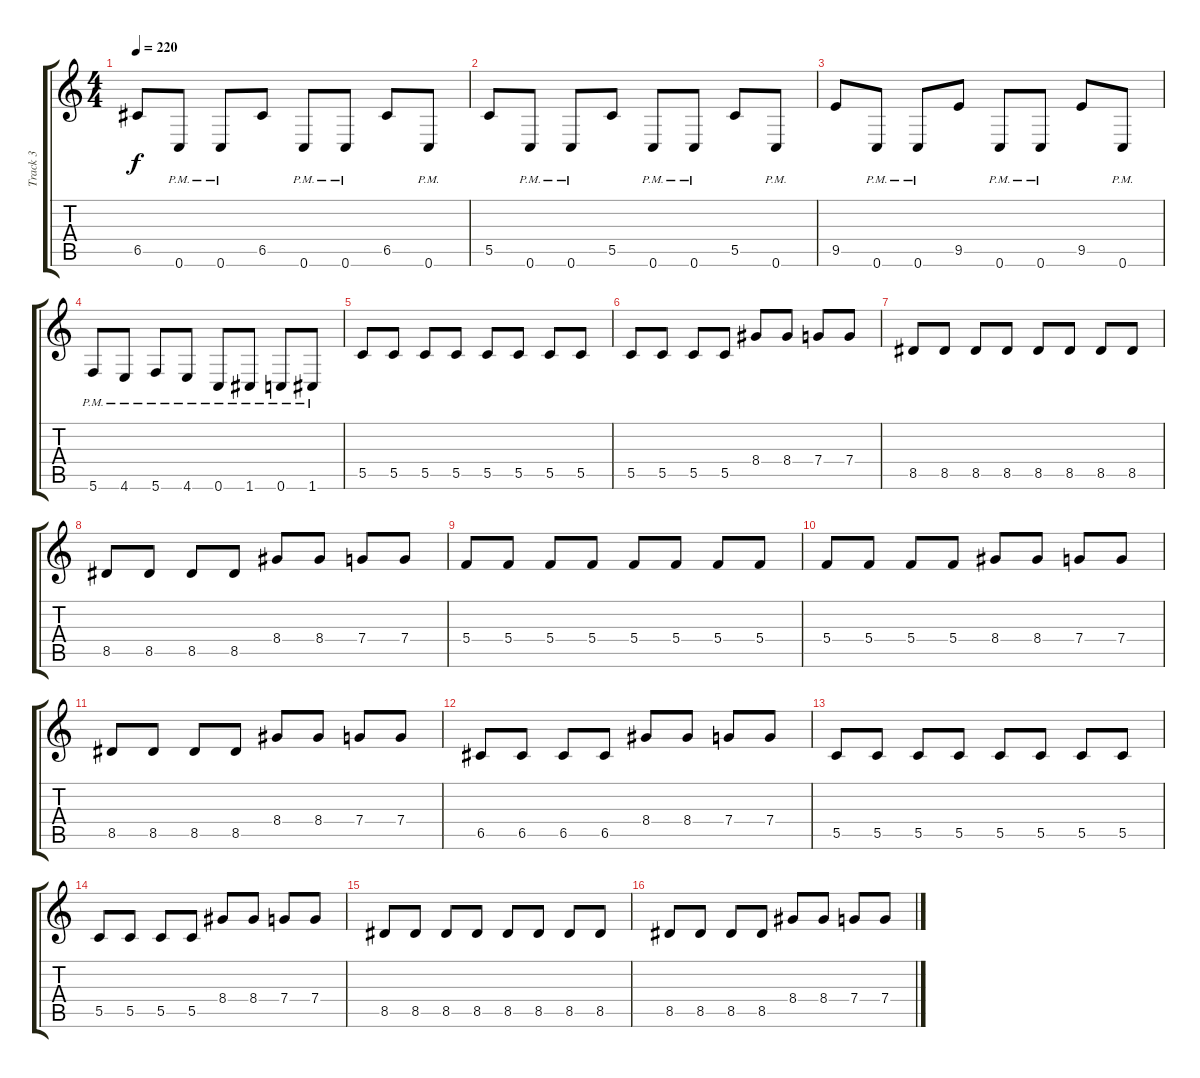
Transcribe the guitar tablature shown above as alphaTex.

\track ("Track 3" "Track 3") {instrument distortionguitar}
\staff {score tabs}
\tuning (D4 A3 F3 C3 G2 C2) {hide}
\ts (4 4)
\tempo 220
\clef g2
\ks c
6.5.8{dy f} 0.6{pm}.8 0.6{pm}.8 6.5.8 0.6{pm}.8 0.6{pm}.8 6.5.8 0.6{pm}.8 |
5.5.8 0.6{pm}.8 0.6{pm}.8 5.5.8 0.6{pm}.8 0.6{pm}.8 5.5.8 0.6{pm}.8 |
9.5.8 0.6{pm}.8 0.6{pm}.8 9.5.8 0.6{pm}.8 0.6{pm}.8 9.5.8 0.6{pm}.8 |
5.6{pm}.8 4.6{pm}.8 5.6{pm}.8 4.6{pm}.8 0.6{pm}.8 1.6{pm}.8 0.6{pm}.8 1.6{pm}.8 |
5.5.8 5.5.8 5.5.8 5.5.8 5.5.8 5.5.8 5.5.8 5.5.8 |
5.5.8 5.5.8 5.5.8 5.5.8 8.4.8 8.4.8 7.4.8 7.4.8 |
8.5.8 8.5.8 8.5.8 8.5.8 8.5.8 8.5.8 8.5.8 8.5.8 |
8.5.8 8.5.8 8.5.8 8.5.8 8.4.8 8.4.8 7.4.8 7.4.8 |
5.4.8 5.4.8 5.4.8 5.4.8 5.4.8 5.4.8 5.4.8 5.4.8 |
5.4.8 5.4.8 5.4.8 5.4.8 8.4.8 8.4.8 7.4.8 7.4.8 |
8.5.8 8.5.8 8.5.8 8.5.8 8.4.8 8.4.8 7.4.8 7.4.8 |
6.5.8 6.5.8 6.5.8 6.5.8 8.4.8 8.4.8 7.4.8 7.4.8 |
5.5.8 5.5.8 5.5.8 5.5.8 5.5.8 5.5.8 5.5.8 5.5.8 |
5.5.8 5.5.8 5.5.8 5.5.8 8.4.8 8.4.8 7.4.8 7.4.8 |
8.5.8 8.5.8 8.5.8 8.5.8 8.5.8 8.5.8 8.5.8 8.5.8 |
8.5.8 8.5.8 8.5.8 8.5.8 8.4.8 8.4.8 7.4.8 7.4.8
